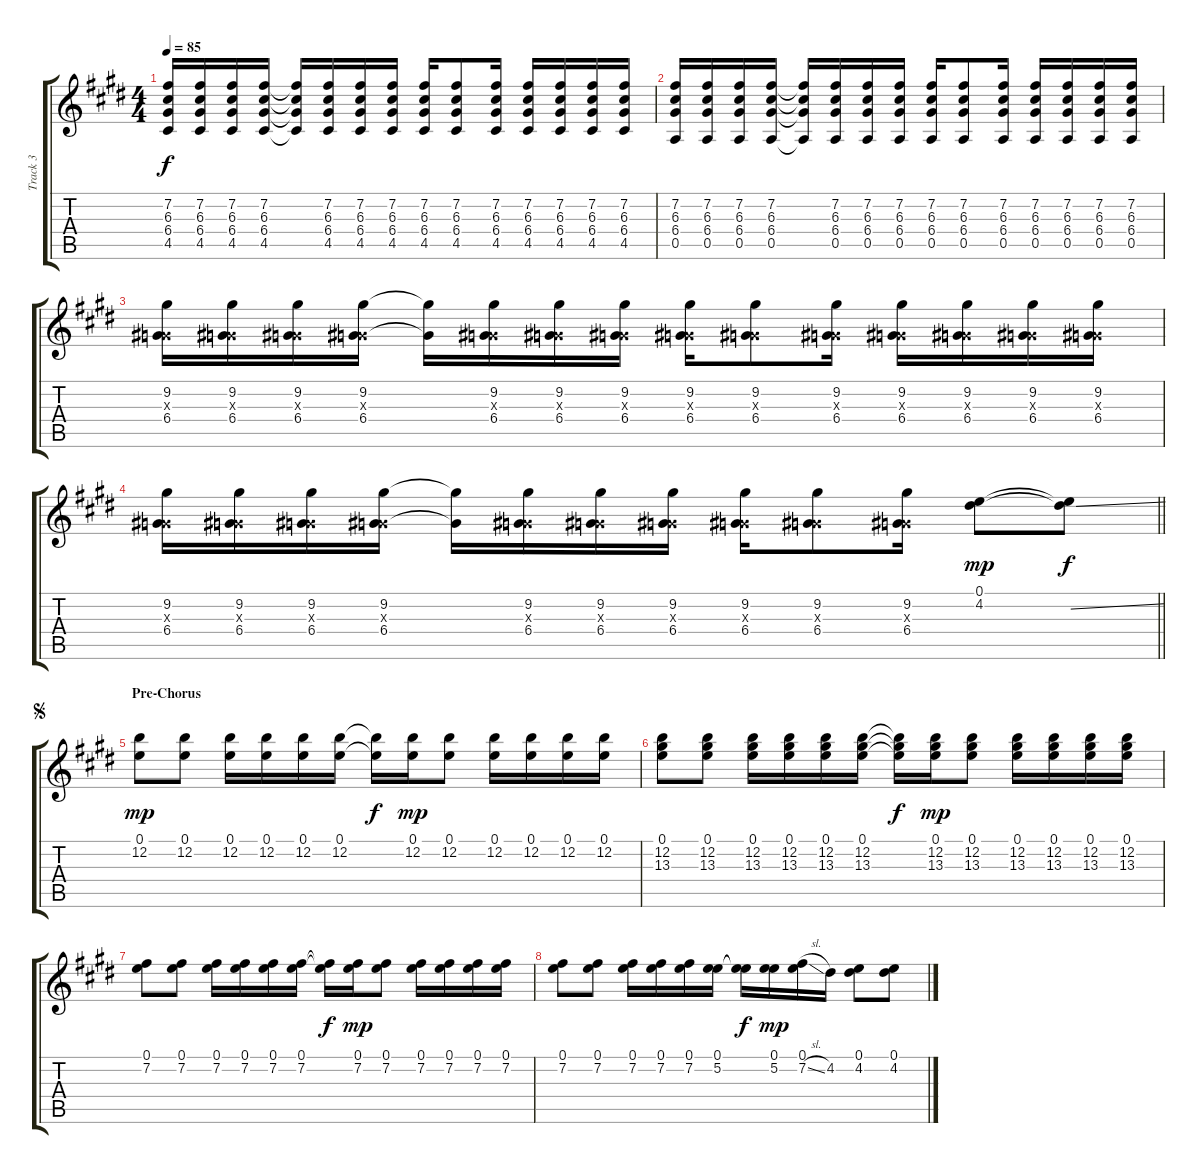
\track ("Track 3" "Track 3") {instrument distortionguitar}
\staff {score tabs}
\tuning (E4 B3 G3 D3 A2 D2) {hide}
\ts (4 4)
\tempo 85
\clef g2
\ks e
(7.2 6.3 6.4 4.5).16{dy f} (7.2 6.3 6.4 4.5).16 (7.2 6.3 6.4 4.5).16 (7.2 6.3 6.4 4.5).16 (7.2{t} 6.3{t} 6.4{t} 4.5{t}).16 (7.2 6.3 6.4 4.5).16 (7.2 6.3 6.4 4.5).16 (7.2 6.3 6.4 4.5).16 (7.2 6.3 6.4 4.5).16 (7.2 6.3 6.4 4.5).8 (7.2 6.3 6.4 4.5).16 (7.2 6.3 6.4 4.5).16 (7.2 6.3 6.4 4.5).16 (7.2 6.3 6.4 4.5).16 (7.2 6.3 6.4 4.5).16 |
(7.2 6.3 6.4 0.5).16 (7.2 6.3 6.4 0.5).16 (7.2 6.3 6.4 0.5).16 (7.2 6.3 6.4 0.5).16 (7.2{t} 6.3{t} 6.4{t} 0.5{t}).16 (7.2 6.3 6.4 0.5).16 (7.2 6.3 6.4 0.5).16 (7.2 6.3 6.4 0.5).16 (7.2 6.3 6.4 0.5).16 (7.2 6.3 6.4 0.5).8 (7.2 6.3 6.4 0.5).16 (7.2 6.3 6.4 0.5).16 (7.2 6.3 6.4 0.5).16 (7.2 6.3 6.4 0.5).16 (7.2 6.3 6.4 0.5).16 |
(9.2 0.3{x} 6.4).16 (9.2 0.3{x} 6.4).16 (9.2 0.3{x} 6.4).16 (9.2 0.3{x} 6.4).16 (9.2{t} 6.4{t}).16 (9.2 0.3{x} 6.4).16 (9.2 0.3{x} 6.4).16 (9.2 0.3{x} 6.4).16 (9.2 0.3{x} 6.4).16 (9.2 0.3{x} 6.4).8 (9.2 0.3{x} 6.4).16 (9.2 0.3{x} 6.4).16 (9.2 0.3{x} 6.4).16 (9.2 0.3{x} 6.4).16 (9.2 0.3{x} 6.4).16 |
\barLineRight lightlight
(9.2 0.3{x} 6.4).16 (9.2 0.3{x} 6.4).16 (9.2 0.3{x} 6.4).16 (9.2 0.3{x} 6.4).16 (9.2{t} 6.4{t}).16 (9.2 0.3{x} 6.4).16 (9.2 0.3{x} 6.4).16 (9.2 0.3{x} 6.4).16 (9.2 0.3{x} 6.4).16 (9.2 0.3{x} 6.4).8 (9.2 0.3{x} 6.4).16 (0.1 4.2).8{dy mp} (0.1{t} 4.2{ss t}).8{dy f} |
\section ("" "Pre-Chorus")
\jump segno
(0.1 12.2).8{dy mp} (0.1 12.2).8 (0.1 12.2).16 (0.1 12.2).16 (0.1 12.2).16 (0.1 12.2).16 (0.1{t} 12.2{t}).16{dy f} (0.1 12.2).16{dy mp} (0.1 12.2).8 (0.1 12.2).16 (0.1 12.2).16 (0.1 12.2).16 (0.1 12.2).16 |
(0.1 12.2 13.3).8 (0.1 12.2 13.3).8 (0.1 12.2 13.3).16 (0.1 12.2 13.3).16 (0.1 12.2 13.3).16 (0.1 12.2 13.3).16 (0.1{t} 12.2{t} 13.3{t}).16{dy f} (0.1 12.2 13.3).16{dy mp} (0.1 12.2 13.3).8 (0.1 12.2 13.3).16 (0.1 12.2 13.3).16 (0.1 12.2 13.3).16 (0.1 12.2 13.3).16 |
(0.1 7.2).8 (0.1 7.2).8 (0.1 7.2).16 (0.1 7.2).16 (0.1 7.2).16 (0.1 7.2).16 (0.1{t} 7.2{t}).16{dy f} (0.1 7.2).16{dy mp} (0.1 7.2).8 (0.1 7.2).16 (0.1 7.2).16 (0.1 7.2).16 (0.1 7.2).16 |
(0.1 7.2).8 (0.1 7.2).8 (0.1 7.2).16 (0.1 7.2).16 (0.1 7.2).16 (0.1 5.2).16 (0.1{t} 5.2{t}).16{dy f} (0.1 5.2).16{dy mp} (0.1 7.2{sl}).16 4.2.16 (0.1 4.2).8 (0.1 4.2{ss}).8
